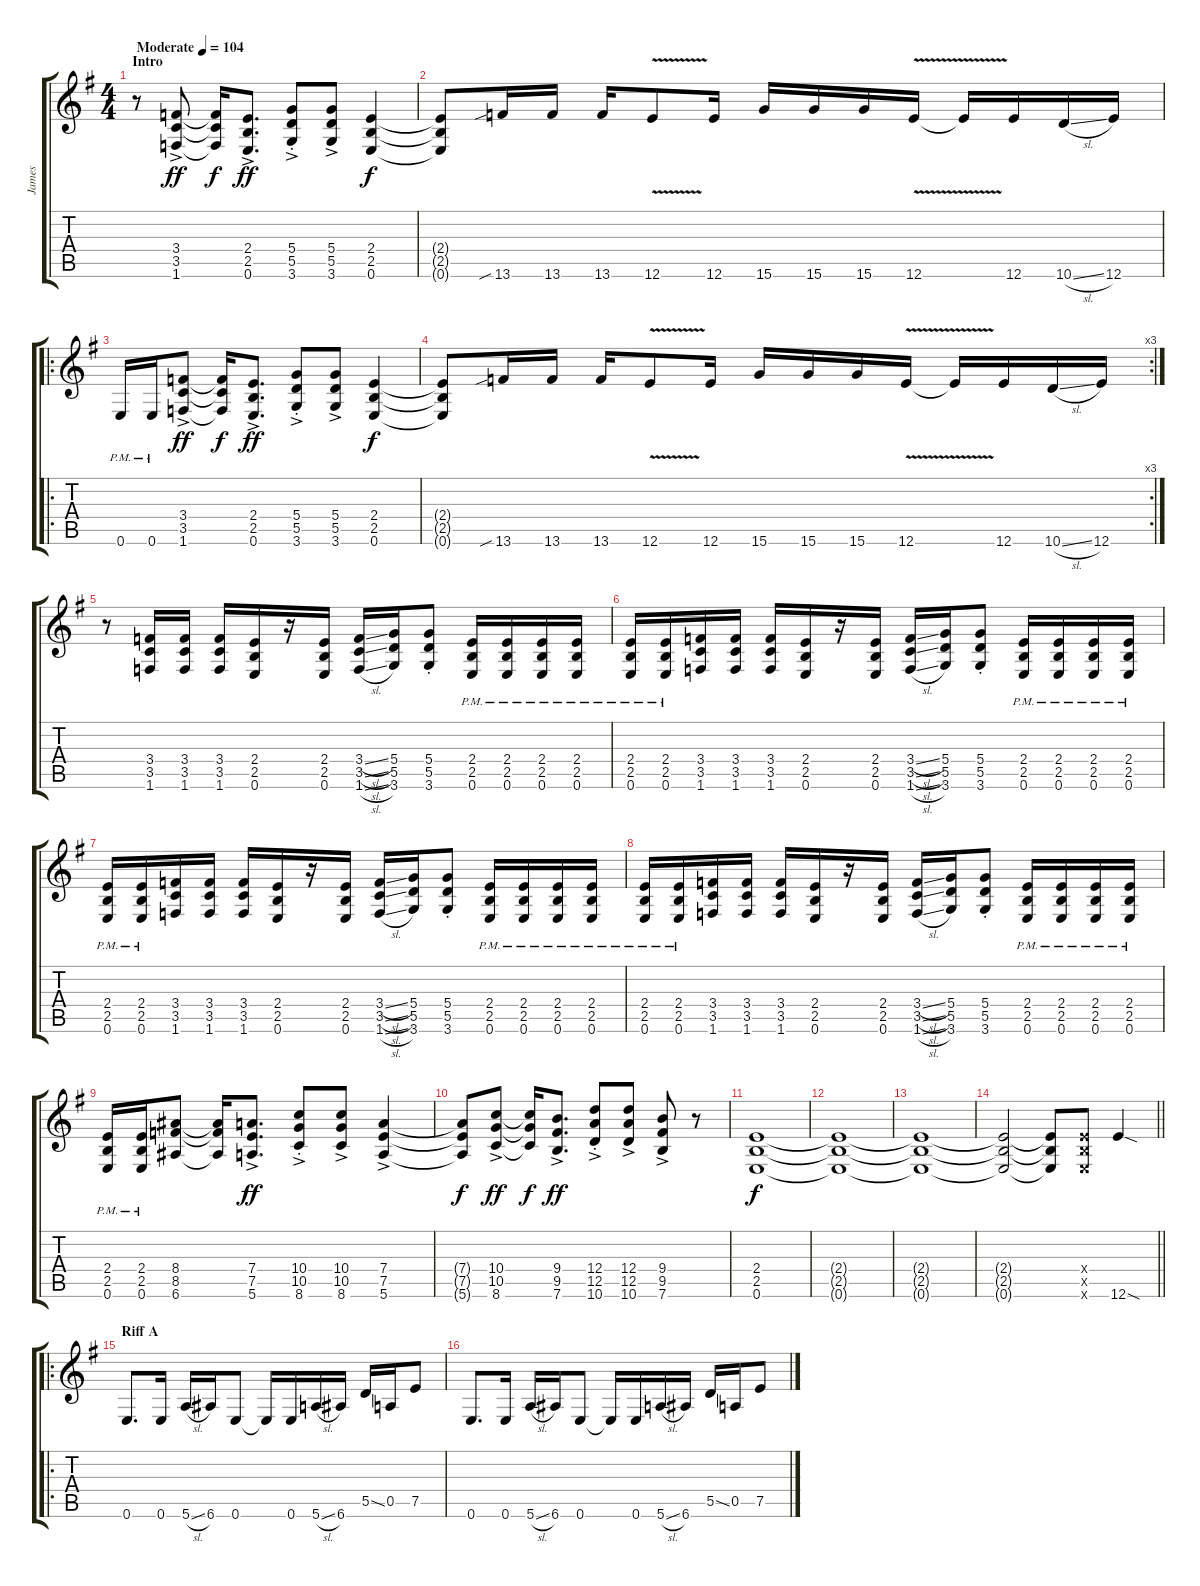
\track ("James" "James") {instrument distortionguitar}
\staff {score tabs}
\tuning (E4 B3 G3 D3 A2 E2) {hide}
\ts (4 4)
\section ("" "Intro")
\tempo (104 "Moderate")
\clef g2
\ks eminor
r.8{dy ff instrument distortionguitar} (3.4 3.5 1.6{ac}).8 (3.4{t} 3.5{t} 1.6{t}).16{dy f} (2.4 2.5 0.6{ac}).8{d dy ff} (5.4 5.5 3.6{ac st}).8 (5.4 5.5 3.6{ac}).8 (2.4 2.5 0.6).4{dy f} |
(2.4{t} 2.5{t} 0.6{t}).8 13.6{sib}.16 13.6.16 13.6.16 12.6{v}.8 12.6.16 15.6.16 15.6.16 15.6.16 12.6{v}.16 12.6{t}.16 12.6.16 10.6{sl}.16 12.6.16 |
\ro
0.6{pm}.16 0.6{pm}.16 (3.4{ac} 3.5 1.6).8{dy ff} (3.4{t} 3.5{t} 1.6{t}).16{dy f} (2.4 2.5 0.6{ac}).8{d dy ff} (5.4 5.5 3.6{ac st}).8 (5.4 5.5 3.6{ac}).8 (2.4 2.5 0.6).4{dy f} |
\rc 3
(2.4{t} 2.5{t} 0.6{t}).8 13.6{sib}.16 13.6.16 13.6.16 12.6{v}.8 12.6.16 15.6.16 15.6.16 15.6.16 12.6{v}.16 12.6{t}.16 12.6.16 10.6{sl}.16 12.6.16 |
r.8 (3.4 3.5 1.6).16 (3.4 3.5 1.6).16 (3.4 3.5 1.6).16 (2.4 2.5 0.6).16 r.16 (2.4 2.5 0.6).16 (3.4{sl} 3.5{sl} 1.6{sl}).16 (5.4 5.5 3.6).16 (5.4 5.5 3.6{st}).8 (2.4{pm} 2.5{pm} 0.6{pm}).16 (2.4{pm} 2.5{pm} 0.6{pm}).16 (2.4{pm} 2.5{pm} 0.6{pm}).16 (2.4{pm} 2.5{pm} 0.6{pm}).16 |
(2.4{pm} 2.5{pm} 0.6{pm}).16 (2.4{pm} 2.5{pm} 0.6{pm}).16 (3.4 3.5 1.6).16 (3.4 3.5 1.6).16 (3.4 3.5 1.6).16 (2.4 2.5 0.6).16 r.16 (2.4 2.5 0.6).16 (3.4{sl} 3.5{sl} 1.6{sl}).16 (5.4 5.5 3.6).16 (5.4{st} 5.5 3.6).8 (2.4{pm} 2.5{pm} 0.6{pm}).16 (2.4{pm} 2.5{pm} 0.6{pm}).16 (2.4{pm} 2.5{pm} 0.6{pm}).16 (2.4{pm} 2.5{pm} 0.6{pm}).16 |
(2.4{pm} 2.5{pm} 0.6{pm}).16 (2.4{pm} 2.5{pm} 0.6{pm}).16 (3.4 3.5 1.6).16 (3.4 3.5 1.6).16 (3.4 3.5 1.6).16 (2.4 2.5 0.6).16 r.16 (2.4 2.5 0.6).16 (3.4{sl} 3.5{sl} 1.6{sl}).16 (5.4 5.5 3.6).16 (5.4{st} 5.5 3.6).8 (2.4{pm} 2.5{pm} 0.6{pm}).16 (2.4{pm} 2.5{pm} 0.6{pm}).16 (2.4{pm} 2.5{pm} 0.6{pm}).16 (2.4{pm} 2.5{pm} 0.6{pm}).16 |
(2.4{pm} 2.5{pm} 0.6{pm}).16 (2.4{pm} 2.5{pm} 0.6{pm}).16 (3.4 3.5 1.6).16 (3.4 3.5 1.6).16 (3.4 3.5 1.6).16 (2.4 2.5 0.6).16 r.16 (2.4 2.5 0.6).16 (3.4{sl} 3.5{sl} 1.6{sl}).16 (5.4 5.5 3.6).16 (5.4{st} 5.5 3.6).8 (2.4{pm} 2.5{pm} 0.6{pm}).16 (2.4{pm} 2.5{pm} 0.6{pm}).16 (2.4{pm} 2.5{pm} 0.6{pm}).16 (2.4{pm} 2.5{pm} 0.6{pm}).16 |
(2.4 2.5 0.6{pm}).16 (2.4 2.5 0.6{pm}).16 (8.4 8.5 6.6).8 (8.4{t} 8.5{t} 6.6{t}).16 (7.4{ac} 7.5 5.6).8{d dy ff} (10.4{ac st} 10.5 8.6).8 (10.4{ac} 10.5 8.6).8 (7.4{ac} 7.5 5.6).4 |
(7.4{t} 7.5{t} 5.6{t}).8{dy f} (10.4{ac} 10.5 8.6).8{dy ff} (10.4{t} 10.5{t} 8.6{t}).16{dy f} (9.4{ac} 9.5 7.6).8{d dy ff} (12.4{ac st} 12.5 10.6).8 (12.4{ac} 12.5 10.6).8 (9.4{ac} 9.5 7.6).8 r.8 |
(2.4 2.5 0.6).1{dy f} |
(2.4{t} 2.5{t} 0.6{t}).1 |
(2.4{t} 2.5{t} 0.6{t}).1 |
\barLineRight lightlight
(2.4{t} 2.5{t} 0.6{t}).2 (2.4{t} 2.5{t} 0.6{t}).8 (2.4{x} 2.5{x} 0.6{x}).8 12.6{sod}.4 |
\ro
\section ("" "Riff A")
0.6.8{d} 0.6.16 5.6{sl}.16 6.6.16 0.6.8 0.6{t}.16 0.6.16 5.6{sl}.16 6.6.16 5.5{ss}.16 0.5.16 7.5.8 |
0.6.8{d} 0.6.16 5.6{sl}.16 6.6.16 0.6.8 0.6{t}.16 0.6.16 5.6{sl}.16 6.6.16 5.5{ss}.16 0.5.16 7.5.8
